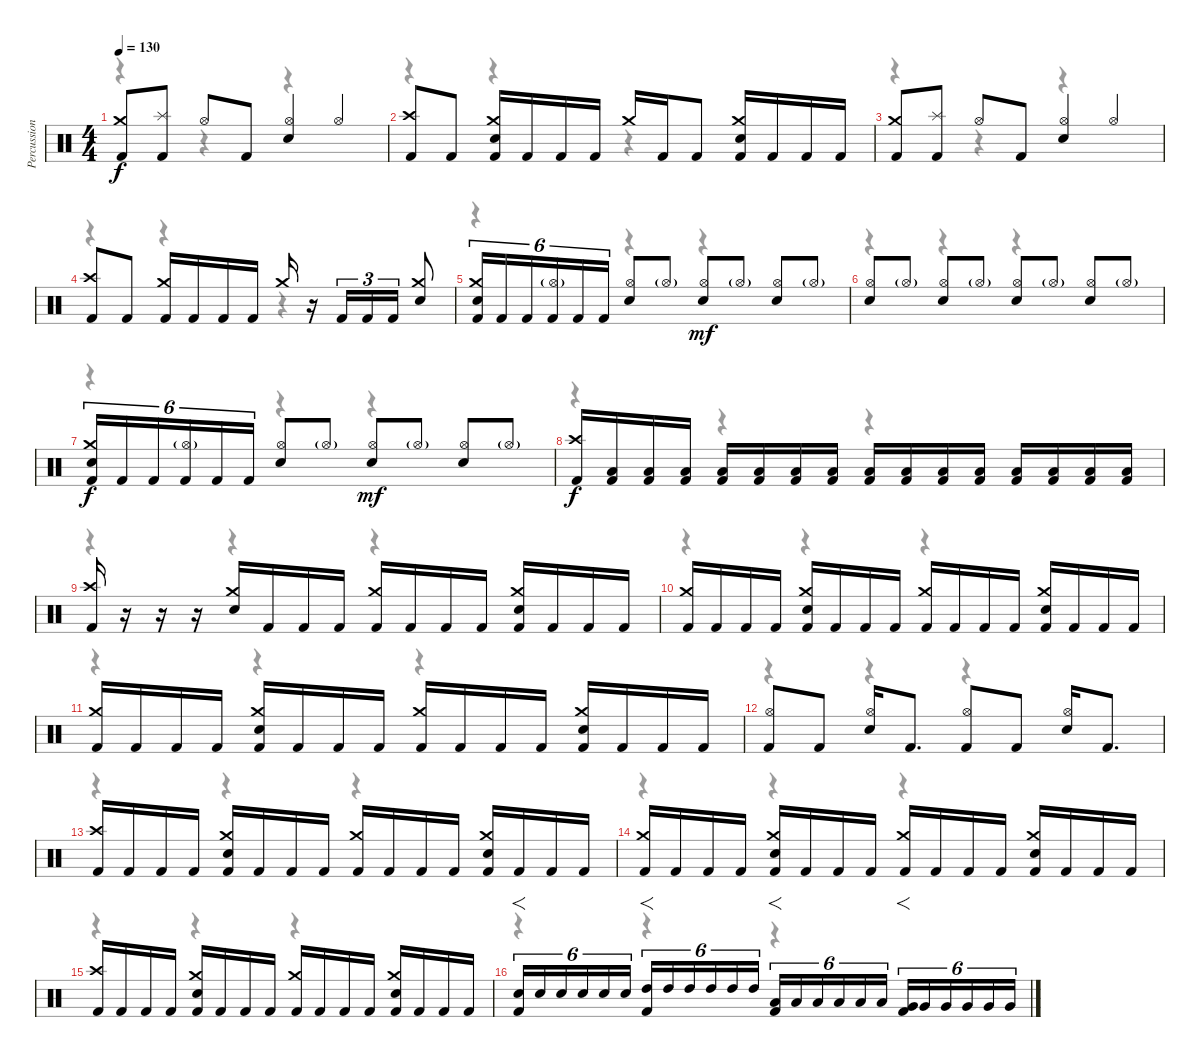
\track ("Percussions" "Percussion") {instrument percussion}
\staff {score}
\articulation defaults
\voice
\ts (4 4)
\tempo 130
\clef neutral
\ks c
("Crash medium (hit)" "Kick (hit) 2").8{dy f} ("Splash (hit)" "Kick (hit) 2").8 "Hi-Hat (open)".8 "Kick (hit) 2".8 ("Hi-Hat (open)" "Snare (hit) 2").4 "Hi-Hat (open)".4 |
("Kick (hit) 2" "Crash high (hit)").8 "Kick (hit) 2".8 ("Kick (hit) 2" "Crash medium (hit)" "Snare (hit) 2").16 "Kick (hit) 2".16 "Kick (hit) 2".16 "Kick (hit) 2".16 "Crash medium (hit)".16 "Kick (hit) 2".16 "Kick (hit) 2".8 ("Kick (hit) 2" "Crash medium (hit)" "Snare (hit) 2").16 "Kick (hit) 2".16 "Kick (hit) 2".16 "Kick (hit) 2".16 |
("Crash medium (hit)" "Kick (hit) 2").8 ("Splash (hit)" "Kick (hit) 2").8 "Hi-Hat (open)".8 "Kick (hit) 2".8 ("Hi-Hat (open)" "Snare (hit) 2").4 "Hi-Hat (open)".4 |
("Crash high (hit)" "Kick (hit) 2").8 "Kick (hit) 2".8 ("Kick (hit) 2" "Crash medium (hit)").16 "Kick (hit) 2".16 "Kick (hit) 2".16 "Kick (hit) 2".16 "Crash medium (hit)".16 r.16 "Kick (hit) 2".16{tu (3 2)} "Kick (hit) 2".16{tu (3 2)} "Kick (hit) 2".16{tu (3 2)} ("Snare (hit) 2" "Crash medium (hit)").8 |
("Crash medium (hit)" "Snare (hit) 2" "Kick (hit) 2").16{tu (6 4)} "Kick (hit) 2".16{tu (6 4)} "Kick (hit) 2".16{tu (6 4)} ("Kick (hit) 2" "Hi-Hat (open)"{g}).16{tu (6 4)} "Kick (hit) 2".16{tu (6 4)} "Kick (hit) 2".16{tu (6 4)} ("Snare (hit) 2" "Hi-Hat (open)").8 "Hi-Hat (open)"{g}.8 ("Hi-Hat (open)" "Snare (hit) 2").8{dy mf} "Hi-Hat (open)"{g}.8 ("Hi-Hat (open)" "Snare (hit) 2").8 "Hi-Hat (open)"{g}.8 |
("Snare (hit) 2" "Hi-Hat (open)").8 "Hi-Hat (open)"{g}.8 ("Hi-Hat (open)" "Snare (hit) 2").8 "Hi-Hat (open)"{g}.8 ("Hi-Hat (open)" "Snare (hit) 2").8 "Hi-Hat (open)"{g}.8 ("Hi-Hat (open)" "Snare (hit) 2").8 "Hi-Hat (open)"{g}.8 |
("Crash medium (hit)" "Snare (hit) 2" "Kick (hit) 2").16{tu (6 4) dy f} "Kick (hit) 2".16{tu (6 4)} "Kick (hit) 2".16{tu (6 4)} ("Kick (hit) 2" "Hi-Hat (open)"{g}).16{tu (6 4)} "Kick (hit) 2".16{tu (6 4)} "Kick (hit) 2".16{tu (6 4)} ("Snare (hit) 2" "Hi-Hat (open)").8 "Hi-Hat (open)"{g}.8 ("Hi-Hat (open)" "Snare (hit) 2").8{dy mf} "Hi-Hat (open)"{g}.8 ("Hi-Hat (open)" "Snare (hit) 2").8 "Hi-Hat (open)"{g}.8 |
("Kick (hit) 2" "Crash high (hit)").16{dy f} ("Kick (hit) 2" "Low Tom (hit)").16 ("Kick (hit) 2" "Low Tom (hit)").16 ("Kick (hit) 2" "Low Tom (hit)").16 ("Kick (hit) 2" "Low Tom (hit)").16 ("Kick (hit) 2" "Low Tom (hit)").16 ("Kick (hit) 2" "Low Tom (hit)").16 ("Kick (hit) 2" "Low Tom (hit)").16 ("Kick (hit) 2" "Low Tom (hit)").16 ("Kick (hit) 2" "Low Tom (hit)").16 ("Kick (hit) 2" "Low Tom (hit)").16 ("Kick (hit) 2" "Low Tom (hit)").16 ("Kick (hit) 2" "Low Tom (hit)").16 ("Kick (hit) 2" "Low Tom (hit)").16 ("Kick (hit) 2" "Low Tom (hit)").16 ("Kick (hit) 2" "Low Tom (hit)").16 |
("Kick (hit) 2" "Crash high (hit)").16 r.16 r.16 r.16 ("Snare (hit) 2" "Crash medium (hit)").16 "Kick (hit) 2".16 "Kick (hit) 2".16 "Kick (hit) 2".16 ("Kick (hit) 2" "Crash medium (hit)").16 "Kick (hit) 2".16 "Kick (hit) 2".16 "Kick (hit) 2".16 ("Kick (hit) 2" "Crash medium (hit)" "Snare (hit) 2").16 "Kick (hit) 2".16 "Kick (hit) 2".16 "Kick (hit) 2".16 |
("Kick (hit) 2" "Crash medium (hit)").16 "Kick (hit) 2".16 "Kick (hit) 2".16 "Kick (hit) 2".16 ("Snare (hit) 2" "Crash medium (hit)" "Kick (hit) 2").16 "Kick (hit) 2".16 "Kick (hit) 2".16 "Kick (hit) 2".16 ("Kick (hit) 2" "Crash medium (hit)").16 "Kick (hit) 2".16 "Kick (hit) 2".16 "Kick (hit) 2".16 ("Snare (hit) 2" "Crash medium (hit)" "Kick (hit) 2").16 "Kick (hit) 2".16 "Kick (hit) 2".16 "Kick (hit) 2".16 |
("Kick (hit) 2" "Crash medium (hit)").16 "Kick (hit) 2".16 "Kick (hit) 2".16 "Kick (hit) 2".16 ("Snare (hit) 2" "Crash medium (hit)" "Kick (hit) 2").16 "Kick (hit) 2".16 "Kick (hit) 2".16 "Kick (hit) 2".16 ("Kick (hit) 2" "Crash medium (hit)").16 "Kick (hit) 2".16 "Kick (hit) 2".16 "Kick (hit) 2".16 ("Snare (hit) 2" "Crash medium (hit)" "Kick (hit) 2").16 "Kick (hit) 2".16 "Kick (hit) 2".16 "Kick (hit) 2".16 |
("Kick (hit) 2" "Hi-Hat (open)").8 "Kick (hit) 2".8 ("Snare (hit) 2" "Hi-Hat (open)").16 "Kick (hit) 2".8{d} ("Kick (hit) 2" "Hi-Hat (open)").8 "Kick (hit) 2".8 ("Snare (hit) 2" "Hi-Hat (open)").16 "Kick (hit) 2".8{d} |
("Kick (hit) 2" "Crash high (hit)").16 "Kick (hit) 2".16 "Kick (hit) 2".16 "Kick (hit) 2".16 ("Snare (hit) 2" "Crash medium (hit)" "Kick (hit) 2").16 "Kick (hit) 2".16 "Kick (hit) 2".16 "Kick (hit) 2".16 ("Kick (hit) 2" "Crash medium (hit)").16 "Kick (hit) 2".16 "Kick (hit) 2".16 "Kick (hit) 2".16 ("Snare (hit) 2" "Crash medium (hit)" "Kick (hit) 2").16 "Kick (hit) 2".16 "Kick (hit) 2".16 "Kick (hit) 2".16 |
("Kick (hit) 2" "Crash medium (hit)").16 "Kick (hit) 2".16 "Kick (hit) 2".16 "Kick (hit) 2".16 ("Snare (hit) 2" "Crash medium (hit)" "Kick (hit) 2").16 "Kick (hit) 2".16 "Kick (hit) 2".16 "Kick (hit) 2".16 ("Kick (hit) 2" "Crash medium (hit)").16 "Kick (hit) 2".16 "Kick (hit) 2".16 "Kick (hit) 2".16 ("Snare (hit) 2" "Crash medium (hit)" "Kick (hit) 2").16 "Kick (hit) 2".16 "Kick (hit) 2".16 "Kick (hit) 2".16 |
("Kick (hit) 2" "Crash high (hit)").16 "Kick (hit) 2".16 "Kick (hit) 2".16 "Kick (hit) 2".16 ("Snare (hit) 2" "Crash medium (hit)" "Kick (hit) 2").16 "Kick (hit) 2".16 "Kick (hit) 2".16 "Kick (hit) 2".16 ("Kick (hit) 2" "Crash medium (hit)").16 "Kick (hit) 2".16 "Kick (hit) 2".16 "Kick (hit) 2".16 ("Snare (hit) 2" "Crash medium (hit)" "Kick (hit) 2").16 "Kick (hit) 2".16 "Kick (hit) 2".16 "Kick (hit) 2".16 |
("Kick (hit) 2" "Snare (hit) 2").16{f tu (6 4)} "Snare (hit) 2".16{tu (6 4)} "Snare (hit) 2".16{tu (6 4)} "Snare (hit) 2".16{tu (6 4)} "Snare (hit) 2".16{tu (6 4)} "Snare (hit) 2".16{tu (6 4)} ("Kick (hit) 2" "High Tom (hit)").16{f tu (6 4)} "High Tom (hit)".16{tu (6 4)} "High Tom (hit)".16{tu (6 4)} "High Tom (hit)".16{tu (6 4)} "High Tom (hit)".16{tu (6 4)} "High Tom (hit)".16{tu (6 4)} ("Kick (hit) 2" "Low Tom (hit)").16{f tu (6 4)} "Low Tom (hit)".16{tu (6 4)} "Low Tom (hit)".16{tu (6 4)} "Low Tom (hit)".16{tu (6 4)} "Low Tom (hit)".16{tu (6 4)} "Low Tom (hit)".16{tu (6 4)} ("Very Low Tom (hit)" "Kick (hit) 2").16{f tu (6 4)} "Very Low Tom (hit)".16{tu (6 4)} "Very Low Tom (hit)".16{tu (6 4)} "Very Low Tom (hit)".16{tu (6 4)} "Very Low Tom (hit)".16{tu (6 4)} "Very Low Tom (hit)".16{tu (6 4)}
\voice
\clef neutral
\ottava regular
\simile none
\ks c
r.4{dy f} r.4 r.4 |
r.4 r.4 r.4 |
r.4 r.4 r.4 |
r.4 r.4 r.4 |
r.4 r.4 r.4 |
r.4 r.4 r.4 |
r.4 r.4 r.4 |
r.4 r.4 r.4 |
r.4 r.4 r.4 |
r.4 r.4 r.4 |
r.4 r.4 r.4 |
r.4 r.4 r.4 |
r.4 r.4 r.4 |
r.4 r.4 r.4 |
r.4 r.4 r.4 |
r.4 r.4 r.4
